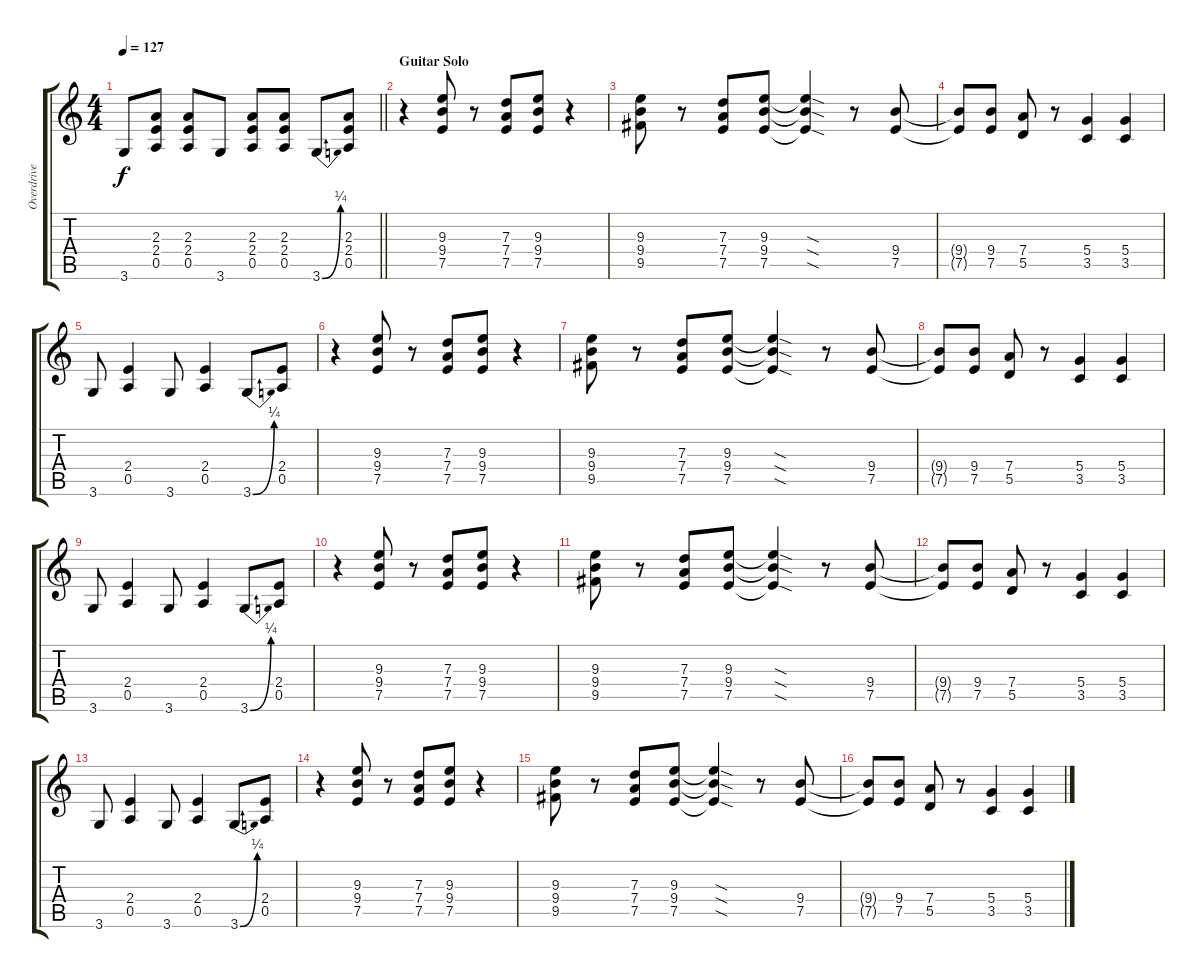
\track ("Overdrive Guitar" "Overdrive ") {instrument overdrivenguitar}
\staff {score tabs}
\tuning (E4 B3 G3 D3 A2 E2) {hide}
\ts (4 4)
\tempo 127
\clef g2
\barLineRight lightlight
\ks c
3.6.8{dy f} (2.3 2.4 0.5).8 (2.3 2.4 0.5).8 3.6.8 (2.3 2.4 0.5).8 (2.3 2.4 0.5).8 3.6{be (bend 0 0 60 1)}.8 (2.3 2.4 0.5).8 |
\section ("" "Guitar Solo")
r.4 (9.3 9.4 7.5).8 r.8 (7.3 7.4 7.5).8 (9.3 9.4 7.5).8 r.4 |
(9.3 9.4 9.5).8 r.8 (7.3 7.4 7.5).8 (9.3 9.4 7.5).8 (9.3{sod t} 9.4{sod t} 7.5{sod t}).4 r.8 (9.4 7.5).8 |
(9.4{t} 7.5{t}).8 (9.4 7.5).8 (7.4 5.5).8 r.8 (5.4 3.5).4 (5.4 3.5).4 |
3.6.8 (2.4 0.5).4 3.6.8 (2.4 0.5).4 3.6{be (bend 0 0 60 1)}.8 (2.4 0.5).8 |
r.4 (9.3 9.4 7.5).8 r.8 (7.3 7.4 7.5).8 (9.3 9.4 7.5).8 r.4 |
(9.3 9.4 9.5).8 r.8 (7.3 7.4 7.5).8 (9.3 9.4 7.5).8 (9.3{sod t} 9.4{sod t} 7.5{sod t}).4 r.8 (9.4 7.5).8 |
(9.4{t} 7.5{t}).8 (9.4 7.5).8 (7.4 5.5).8 r.8 (5.4 3.5).4 (5.4 3.5).4 |
3.6.8 (2.4 0.5).4 3.6.8 (2.4 0.5).4 3.6{be (bend 0 0 60 1)}.8 (2.4 0.5).8 |
r.4 (9.3 9.4 7.5).8 r.8 (7.3 7.4 7.5).8 (9.3 9.4 7.5).8 r.4 |
(9.3 9.4 9.5).8 r.8 (7.3 7.4 7.5).8 (9.3 9.4 7.5).8 (9.3{sod t} 9.4{sod t} 7.5{sod t}).4 r.8 (9.4 7.5).8 |
(9.4{t} 7.5{t}).8 (9.4 7.5).8 (7.4 5.5).8 r.8 (5.4 3.5).4 (5.4 3.5).4 |
3.6.8 (2.4 0.5).4 3.6.8 (2.4 0.5).4 3.6{be (bend 0 0 60 1)}.8 (2.4 0.5).8 |
r.4 (9.3 9.4 7.5).8 r.8 (7.3 7.4 7.5).8 (9.3 9.4 7.5).8 r.4 |
(9.3 9.4 9.5).8 r.8 (7.3 7.4 7.5).8 (9.3 9.4 7.5).8 (9.3{sod t} 9.4{sod t} 7.5{sod t}).4 r.8 (9.4 7.5).8 |
(9.4{t} 7.5{t}).8 (9.4 7.5).8 (7.4 5.5).8 r.8 (5.4 3.5).4 (5.4 3.5).4
